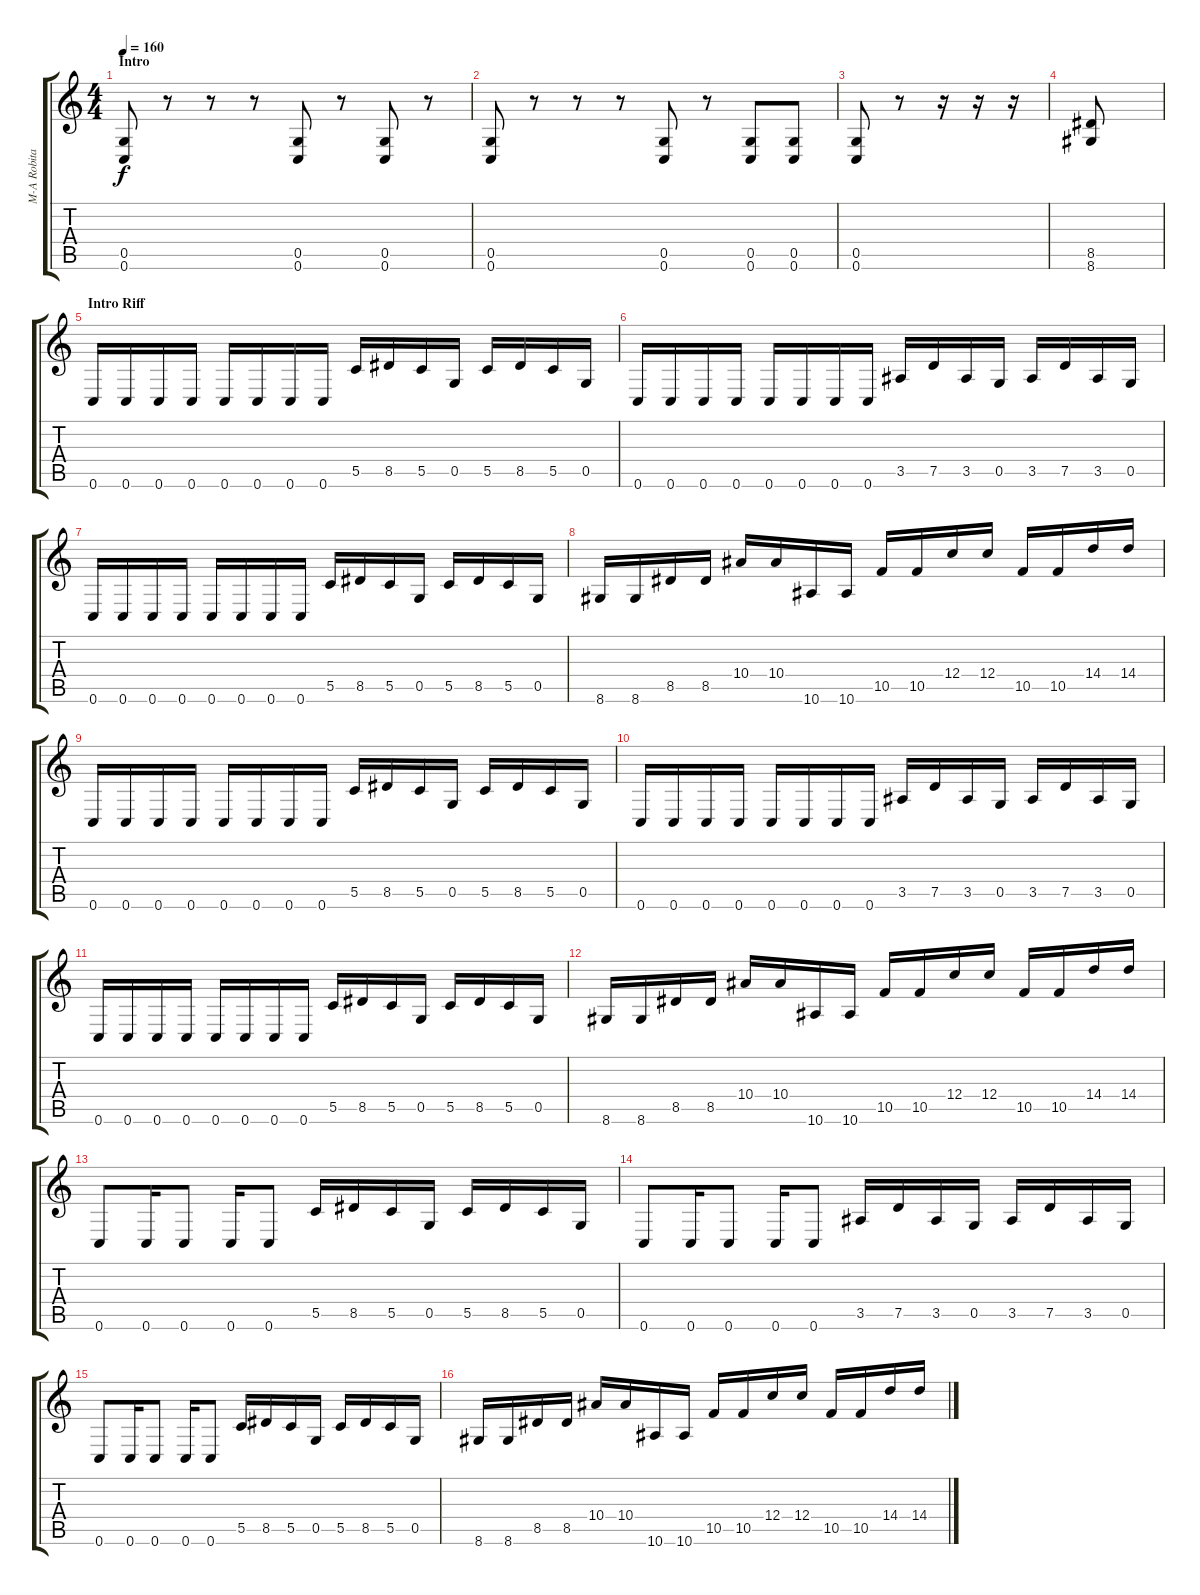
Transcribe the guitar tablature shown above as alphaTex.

\track ("M-A Robitaille" "M-A Robita") {instrument distortionguitar}
\staff {score tabs}
\tuning (D4 A3 F3 C3 G2 C2) {hide}
\ts (4 4)
\section ("" "Intro")
\tempo 160
\clef g2
\ks c
(0.5 0.6).8{dy f instrument distortionguitar} r.8 r.8 r.8 (0.5 0.6).8 r.8 (0.5 0.6).8 r.8 |
(0.5 0.6).8 r.8 r.8 r.8 (0.5 0.6).8 r.8 (0.5 0.6).8 (0.5 0.6).8 |
(0.5 0.6).8 r.8 r.16 r.16 r.16 |
(8.5 8.6).8 |
\section ("" "Intro Riff")
0.6.16 0.6.16 0.6.16 0.6.16 0.6.16 0.6.16 0.6.16 0.6.16 5.5.16 8.5.16 5.5.16 0.5.16 5.5.16 8.5.16 5.5.16 0.5.16 |
0.6.16 0.6.16 0.6.16 0.6.16 0.6.16 0.6.16 0.6.16 0.6.16 3.5.16 7.5.16 3.5.16 0.5.16 3.5.16 7.5.16 3.5.16 0.5.16 |
0.6.16 0.6.16 0.6.16 0.6.16 0.6.16 0.6.16 0.6.16 0.6.16 5.5.16 8.5.16 5.5.16 0.5.16 5.5.16 8.5.16 5.5.16 0.5.16 |
8.6.16 8.6.16 8.5.16 8.5.16 10.4.16 10.4.16 10.6.16 10.6.16 10.5.16 10.5.16 12.4.16 12.4.16 10.5.16 10.5.16 14.4.16 14.4.16 |
0.6.16 0.6.16 0.6.16 0.6.16 0.6.16 0.6.16 0.6.16 0.6.16 5.5.16 8.5.16 5.5.16 0.5.16 5.5.16 8.5.16 5.5.16 0.5.16 |
0.6.16 0.6.16 0.6.16 0.6.16 0.6.16 0.6.16 0.6.16 0.6.16 3.5.16 7.5.16 3.5.16 0.5.16 3.5.16 7.5.16 3.5.16 0.5.16 |
0.6.16 0.6.16 0.6.16 0.6.16 0.6.16 0.6.16 0.6.16 0.6.16 5.5.16 8.5.16 5.5.16 0.5.16 5.5.16 8.5.16 5.5.16 0.5.16 |
8.6.16 8.6.16 8.5.16 8.5.16 10.4.16 10.4.16 10.6.16 10.6.16 10.5.16 10.5.16 12.4.16 12.4.16 10.5.16 10.5.16 14.4.16 14.4.16 |
0.6.8 0.6.16 0.6.8 0.6.16 0.6.8 5.5.16 8.5.16 5.5.16 0.5.16 5.5.16 8.5.16 5.5.16 0.5.16 |
0.6.8 0.6.16 0.6.8 0.6.16 0.6.8 3.5.16 7.5.16 3.5.16 0.5.16 3.5.16 7.5.16 3.5.16 0.5.16 |
0.6.8 0.6.16 0.6.8 0.6.16 0.6.8 5.5.16 8.5.16 5.5.16 0.5.16 5.5.16 8.5.16 5.5.16 0.5.16 |
8.6.16 8.6.16 8.5.16 8.5.16 10.4.16 10.4.16 10.6.16 10.6.16 10.5.16 10.5.16 12.4.16 12.4.16 10.5.16 10.5.16 14.4.16 14.4.16
